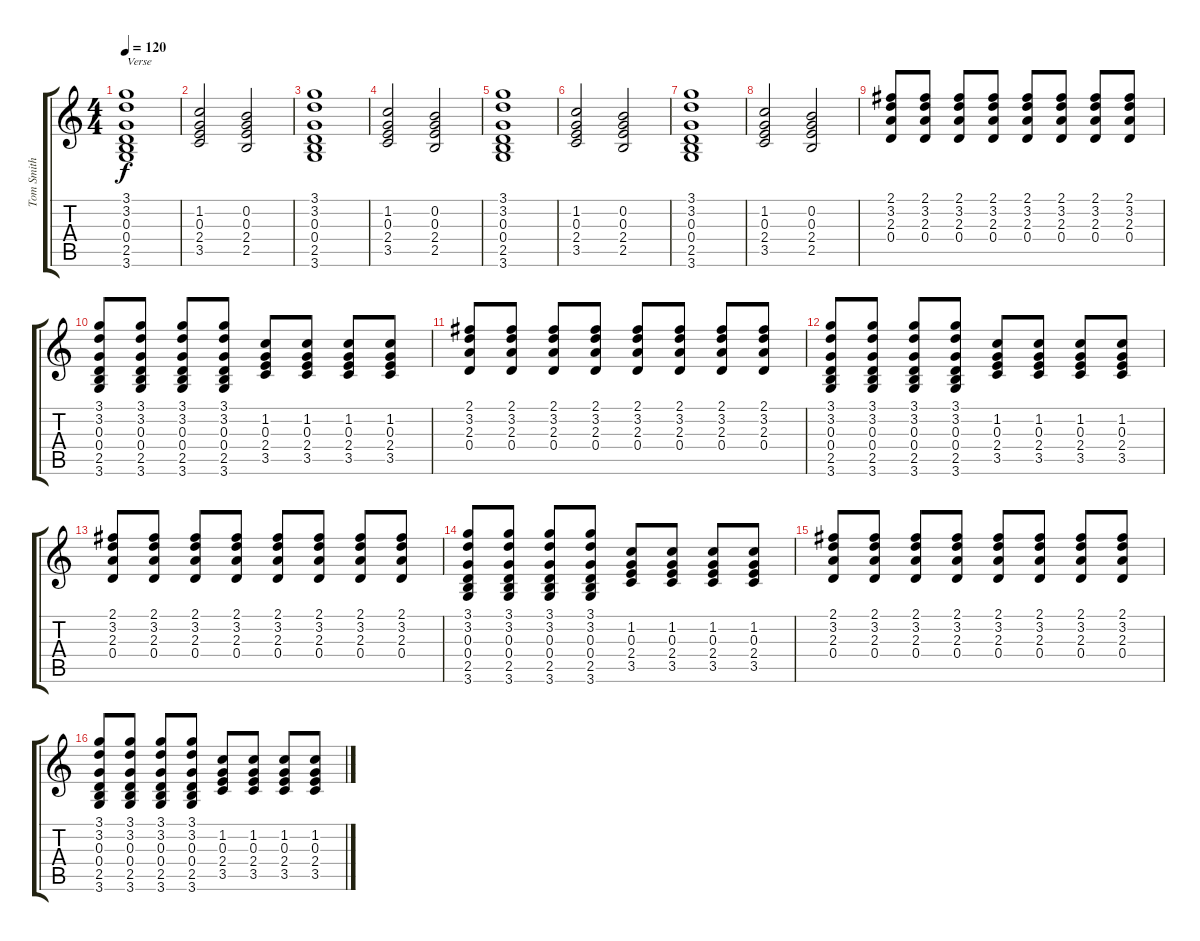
\track ("Tom Smith" "Tom Smith") {instrument electricguitarclean}
\staff {score tabs}
\tuning (E4 B3 G3 D3 A2 E2) {hide}
\ts (4 4)
\tempo 120
\clef g2
\ks c
(3.1 3.2 0.3 0.4 2.5 3.6).1{txt "Verse" dy f} |
(1.2 0.3 2.4 3.5).2 (0.2 0.3 2.4 2.5).2 |
(3.1 3.2 0.3 0.4 2.5 3.6).1 |
(1.2 0.3 2.4 3.5).2 (0.2 0.3 2.4 2.5).2 |
(3.1 3.2 0.3 0.4 2.5 3.6).1 |
(1.2 0.3 2.4 3.5).2 (0.2 0.3 2.4 2.5).2 |
(3.1 3.2 0.3 0.4 2.5 3.6).1 |
(1.2 0.3 2.4 3.5).2 (0.2 0.3 2.4 2.5).2 |
(2.1 3.2 2.3 0.4).8 (2.1 3.2 2.3 0.4).8 (2.1 3.2 2.3 0.4).8 (2.1 3.2 2.3 0.4).8 (2.1 3.2 2.3 0.4).8 (2.1 3.2 2.3 0.4).8 (2.1 3.2 2.3 0.4).8 (2.1 3.2 2.3 0.4).8 |
(3.1 3.2 0.3 0.4 2.5 3.6).8 (3.1 3.2 0.3 0.4 2.5 3.6).8 (3.1 3.2 0.3 0.4 2.5 3.6).8 (3.1 3.2 0.3 0.4 2.5 3.6).8 (1.2 0.3 2.4 3.5).8 (1.2 0.3 2.4 3.5).8 (1.2 0.3 2.4 3.5).8 (1.2 0.3 2.4 3.5).8 |
(2.1 3.2 2.3 0.4).8 (2.1 3.2 2.3 0.4).8 (2.1 3.2 2.3 0.4).8 (2.1 3.2 2.3 0.4).8 (2.1 3.2 2.3 0.4).8 (2.1 3.2 2.3 0.4).8 (2.1 3.2 2.3 0.4).8 (2.1 3.2 2.3 0.4).8 |
(3.1 3.2 0.3 0.4 2.5 3.6).8 (3.1 3.2 0.3 0.4 2.5 3.6).8 (3.1 3.2 0.3 0.4 2.5 3.6).8 (3.1 3.2 0.3 0.4 2.5 3.6).8 (1.2 0.3 2.4 3.5).8 (1.2 0.3 2.4 3.5).8 (1.2 0.3 2.4 3.5).8 (1.2 0.3 2.4 3.5).8 |
(2.1 3.2 2.3 0.4).8 (2.1 3.2 2.3 0.4).8 (2.1 3.2 2.3 0.4).8 (2.1 3.2 2.3 0.4).8 (2.1 3.2 2.3 0.4).8 (2.1 3.2 2.3 0.4).8 (2.1 3.2 2.3 0.4).8 (2.1 3.2 2.3 0.4).8 |
(3.1 3.2 0.3 0.4 2.5 3.6).8 (3.1 3.2 0.3 0.4 2.5 3.6).8 (3.1 3.2 0.3 0.4 2.5 3.6).8 (3.1 3.2 0.3 0.4 2.5 3.6).8 (1.2 0.3 2.4 3.5).8 (1.2 0.3 2.4 3.5).8 (1.2 0.3 2.4 3.5).8 (1.2 0.3 2.4 3.5).8 |
(2.1 3.2 2.3 0.4).8 (2.1 3.2 2.3 0.4).8 (2.1 3.2 2.3 0.4).8 (2.1 3.2 2.3 0.4).8 (2.1 3.2 2.3 0.4).8 (2.1 3.2 2.3 0.4).8 (2.1 3.2 2.3 0.4).8 (2.1 3.2 2.3 0.4).8 |
(3.1 3.2 0.3 0.4 2.5 3.6).8 (3.1 3.2 0.3 0.4 2.5 3.6).8 (3.1 3.2 0.3 0.4 2.5 3.6).8 (3.1 3.2 0.3 0.4 2.5 3.6).8 (1.2 0.3 2.4 3.5).8 (1.2 0.3 2.4 3.5).8 (1.2 0.3 2.4 3.5).8 (1.2 0.3 2.4 3.5).8
